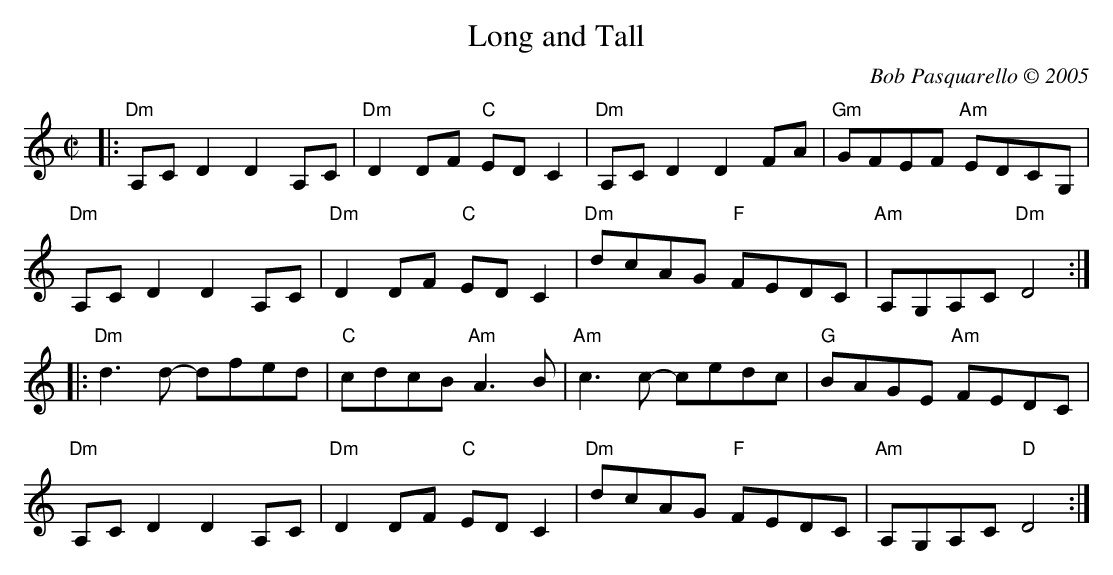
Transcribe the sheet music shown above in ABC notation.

X:1
T:Long and Tall
L:1/8
M:C|
C:Bob Pasquarello © 2005
K:DDor
|:"Dm" A,C D2D2 A,C|"Dm"D2 DF "C"ED C2|"Dm"A,C D2D2 FA|"Gm"GFEF "Am"EDCG,|
"Dm" A,C D2 D2 A,C|"Dm"D2 DF "C"EDC2|"Dm"dcAG "F"FEDC|"Am"A,G,A,C "Dm" D4:|
|:"Dm"d2>d2- dfed|"C"cdcB "Am"A2>B2|"Am"c2>c2- cedc|"G"BAGE "Am"FEDC|
"Dm" A,C D2D2 A,C|"Dm"D2 DF "C"ED C2|"Dm"dcAG "F"FEDC|"Am"A,G,A,C "D"D4:|
